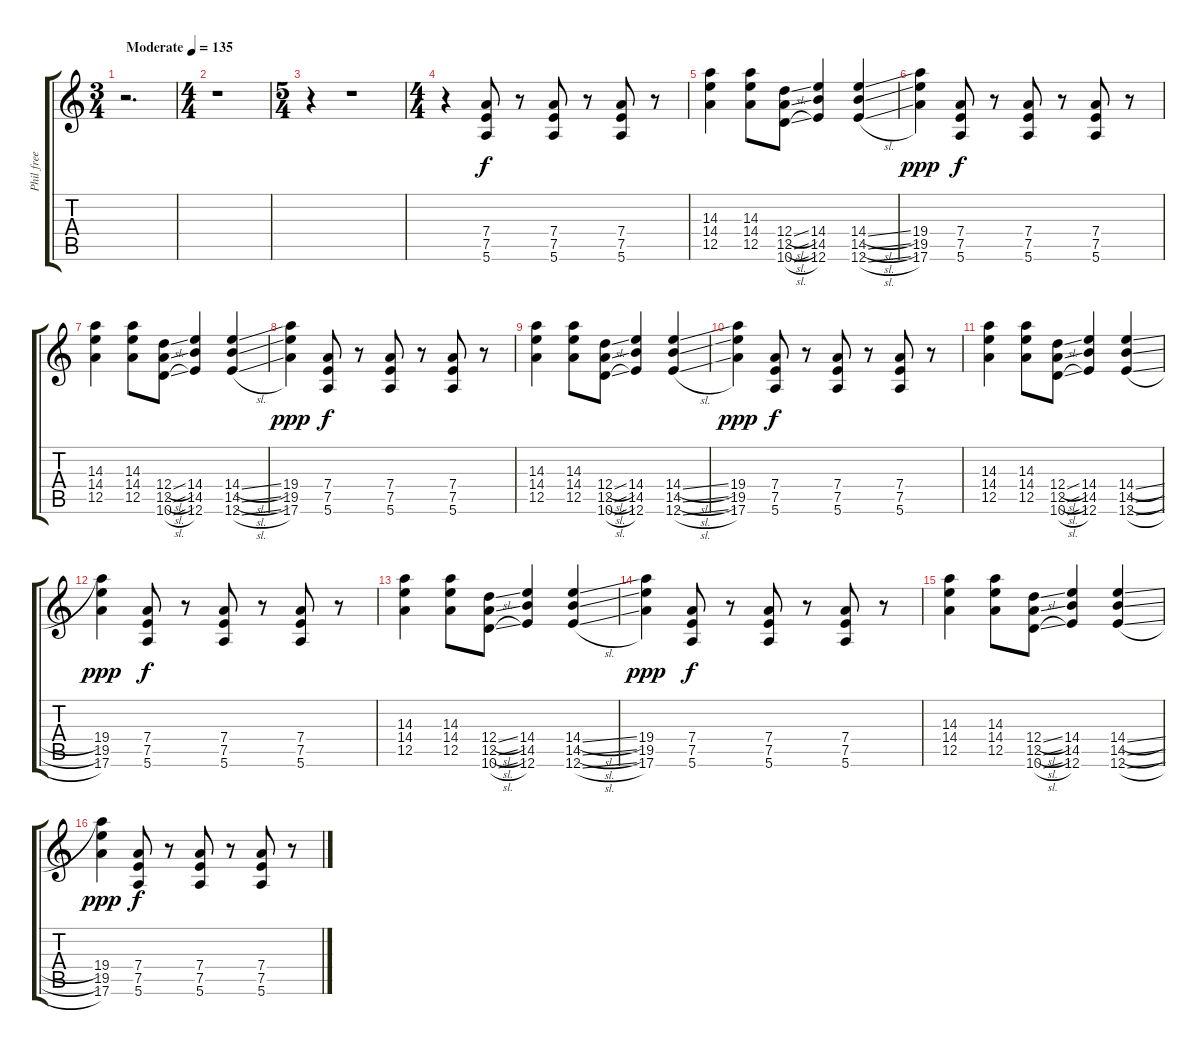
\track ("Phil free" "Phil free") {instrument distortionguitar}
\staff {score tabs}
\tuning (E4 B3 G3 D3 A2 E2) {hide}
\ts (3 4)
\tempo (135 "Moderate")
\clef g2
\ks c
r.2{d dy f instrument distortionguitar} |
\ts (4 4)
r.1 |
\ts (5 4)
r.4 r.1 |
\ts (4 4)
r.4 (7.4 7.5 5.6).8 r.8 (7.4 7.5 5.6).8 r.8 (7.4 7.5 5.6).8 r.8 |
(14.3 14.4 12.5).4 (14.3 14.4 12.5).8 (12.4{sl} 12.5{sl} 10.6{sl}).8 (14.4 14.5 12.6).4 (14.4{sl} 14.5{sl} 12.6{sl}).4 |
(19.4 19.5 17.6).4{dy ppp} (7.4 7.5 5.6).8{dy f} r.8 (7.4 7.5 5.6).8 r.8 (7.4 7.5 5.6).8 r.8 |
(14.3 14.4 12.5).4 (14.3 14.4 12.5).8 (12.4{sl} 12.5{sl} 10.6{sl}).8 (14.4 14.5 12.6).4 (14.4{sl} 14.5{sl} 12.6{sl}).4 |
(19.4 19.5 17.6).4{dy ppp} (7.4 7.5 5.6).8{dy f} r.8 (7.4 7.5 5.6).8 r.8 (7.4 7.5 5.6).8 r.8 |
(14.3 14.4 12.5).4 (14.3 14.4 12.5).8 (12.4{sl} 12.5{sl} 10.6{sl}).8 (14.4 14.5 12.6).4 (14.4{sl} 14.5{sl} 12.6{sl}).4 |
(19.4 19.5 17.6).4{dy ppp} (7.4 7.5 5.6).8{dy f} r.8 (7.4 7.5 5.6).8 r.8 (7.4 7.5 5.6).8 r.8 |
(14.3 14.4 12.5).4 (14.3 14.4 12.5).8 (12.4{sl} 12.5{sl} 10.6{sl}).8 (14.4 14.5 12.6).4 (14.4{sl} 14.5{sl} 12.6{sl}).4 |
(19.4 19.5 17.6).4{dy ppp} (7.4 7.5 5.6).8{dy f} r.8 (7.4 7.5 5.6).8 r.8 (7.4 7.5 5.6).8 r.8 |
(14.3 14.4 12.5).4 (14.3 14.4 12.5).8 (12.4{sl} 12.5{sl} 10.6{sl}).8 (14.4 14.5 12.6).4 (14.4{sl} 14.5{sl} 12.6{sl}).4 |
(19.4 19.5 17.6).4{dy ppp} (7.4 7.5 5.6).8{dy f} r.8 (7.4 7.5 5.6).8 r.8 (7.4 7.5 5.6).8 r.8 |
(14.3 14.4 12.5).4 (14.3 14.4 12.5).8 (12.4{sl} 12.5{sl} 10.6{sl}).8 (14.4 14.5 12.6).4 (14.4{sl} 14.5{sl} 12.6{sl}).4 |
(19.4 19.5 17.6).4{dy ppp} (7.4 7.5 5.6).8{dy f} r.8 (7.4 7.5 5.6).8 r.8 (7.4 7.5 5.6).8 r.8
